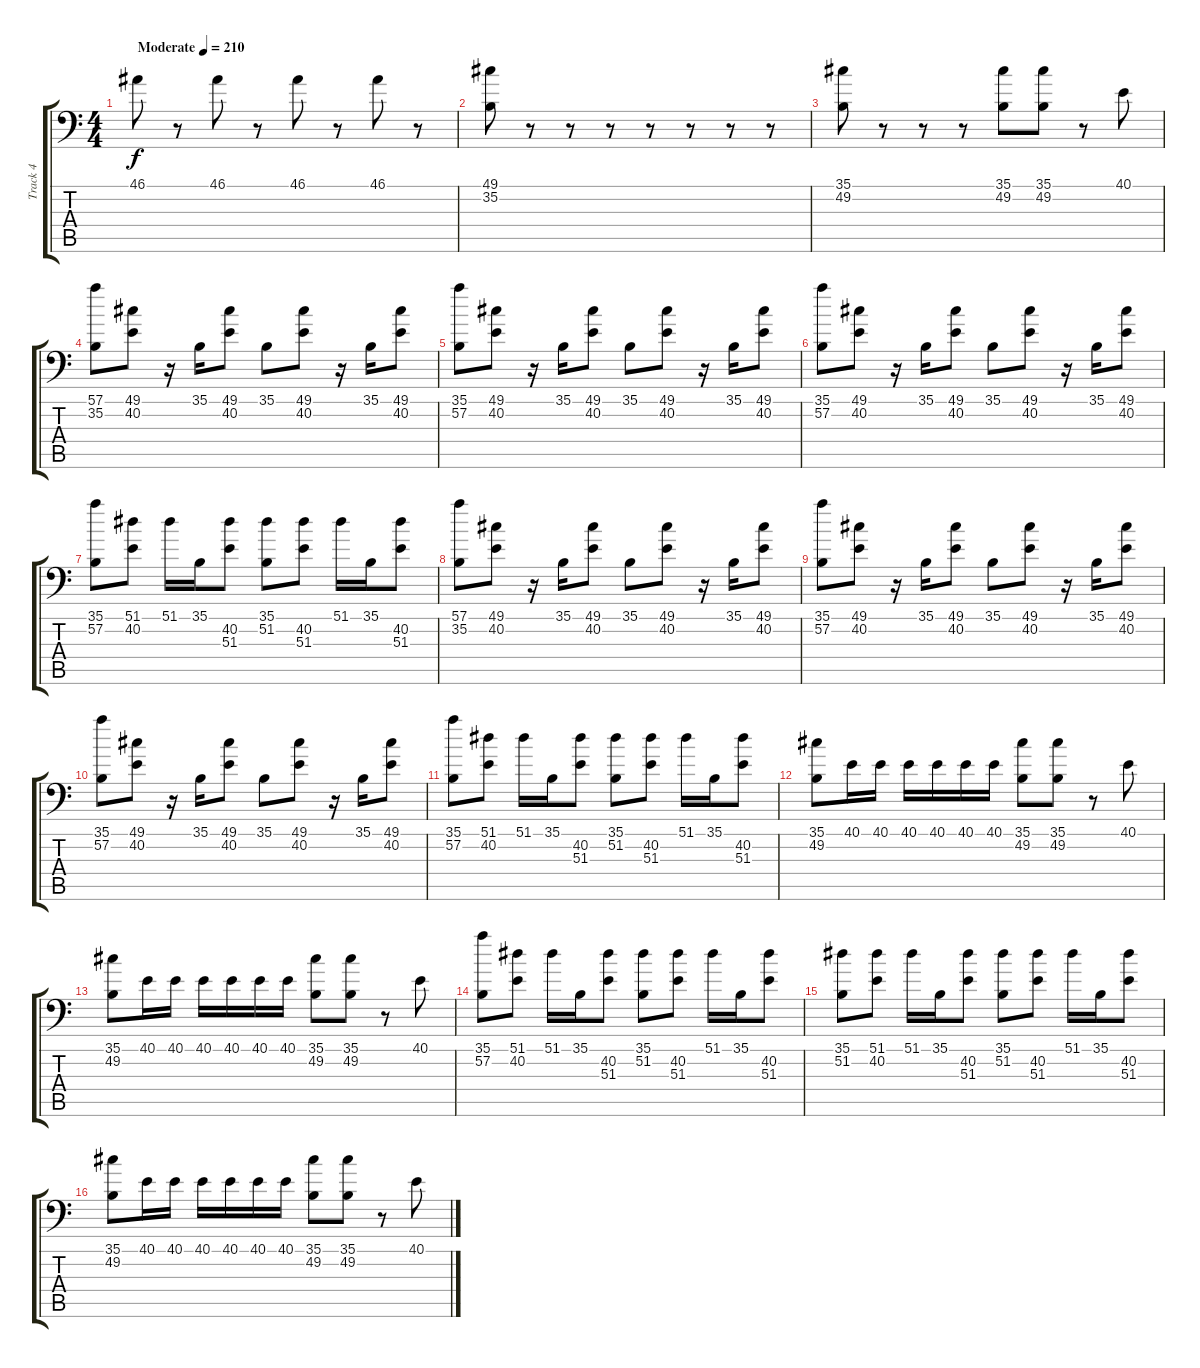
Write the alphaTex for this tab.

\track ("Track 4" "Track 4") {instrument acousticgrandpiano}
\staff {score tabs}
\tuning (C-1 C-1 C-1 C-1 C-1 C-1) {hide}
\ts (4 4)
\tempo (210 "Moderate")
\clef f4
\ks c
46.1.8{dy f instrument acousticgrandpiano} r.8 46.1.8 r.8 46.1.8 r.8 46.1.8 r.8 |
(49.1 35.2).8 r.8 r.8 r.8 r.8 r.8 r.8 r.8 |
(35.1 49.2).8 r.8 r.8 r.8 (35.1 49.2).8 (35.1 49.2).8 r.8 40.1.8 |
(57.1 35.2).8 (49.1 40.2).8 r.16 35.1.16 (49.1 40.2).8 35.1.8 (49.1 40.2).8 r.16 35.1.16 (49.1 40.2).8 |
(35.1 57.2).8 (49.1 40.2).8 r.16 35.1.16 (49.1 40.2).8 35.1.8 (49.1 40.2).8 r.16 35.1.16 (49.1 40.2).8 |
(35.1 57.2).8 (49.1 40.2).8 r.16 35.1.16 (49.1 40.2).8 35.1.8 (49.1 40.2).8 r.16 35.1.16 (49.1 40.2).8 |
(35.1 57.2).8 (51.1 40.2).8 51.1.16 35.1.16 (40.2 51.3).8 (35.1 51.2).8 (40.2 51.3).8 51.1.16 35.1.16 (40.2 51.3).8 |
(57.1 35.2).8 (49.1 40.2).8 r.16 35.1.16 (49.1 40.2).8 35.1.8 (49.1 40.2).8 r.16 35.1.16 (49.1 40.2).8 |
(35.1 57.2).8 (49.1 40.2).8 r.16 35.1.16 (49.1 40.2).8 35.1.8 (49.1 40.2).8 r.16 35.1.16 (49.1 40.2).8 |
(35.1 57.2).8 (49.1 40.2).8 r.16 35.1.16 (49.1 40.2).8 35.1.8 (49.1 40.2).8 r.16 35.1.16 (49.1 40.2).8 |
(35.1 57.2).8 (51.1 40.2).8 51.1.16 35.1.16 (40.2 51.3).8 (35.1 51.2).8 (40.2 51.3).8 51.1.16 35.1.16 (40.2 51.3).8 |
(35.1 49.2).8 40.1.16 40.1.16 40.1.16 40.1.16 40.1.16 40.1.16 (35.1 49.2).8 (35.1 49.2).8 r.8 40.1.8 |
(35.1 49.2).8 40.1.16 40.1.16 40.1.16 40.1.16 40.1.16 40.1.16 (35.1 49.2).8 (35.1 49.2).8 r.8 40.1.8 |
(35.1 57.2).8 (51.1 40.2).8 51.1.16 35.1.16 (40.2 51.3).8 (35.1 51.2).8 (40.2 51.3).8 51.1.16 35.1.16 (40.2 51.3).8 |
(35.1 51.2).8 (51.1 40.2).8 51.1.16 35.1.16 (40.2 51.3).8 (35.1 51.2).8 (40.2 51.3).8 51.1.16 35.1.16 (40.2 51.3).8 |
(35.1 49.2).8 40.1.16 40.1.16 40.1.16 40.1.16 40.1.16 40.1.16 (35.1 49.2).8 (35.1 49.2).8 r.8 40.1.8
